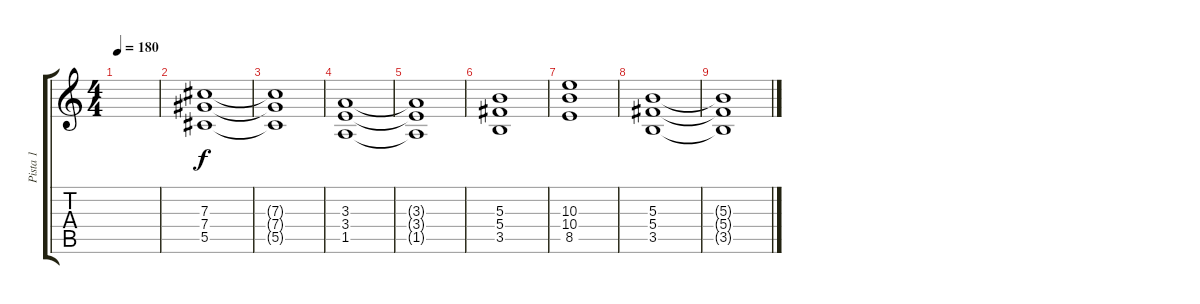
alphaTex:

\track ("Pista 1" "Pista 1") {instrument distortionguitar}
\staff {score tabs}
\tuning (Eb4 Bb3 Gb3 Db3 Ab2 Eb2) {hide}
\ts (4 4)
\tempo 180
\clef g2
\ks c
|
(7.3 7.4 5.5).1 |
(7.3{t} 7.4{t} 5.5{t}).1 |
(3.3 3.4 1.5).1 |
(3.3{t} 3.4{t} 1.5{t}).1 |
(5.3 5.4 3.5).1 |
(10.3 10.4 8.5).1 |
(5.3 5.4 3.5).1 |
(5.3{t} 5.4{t} 3.5{t}).1
